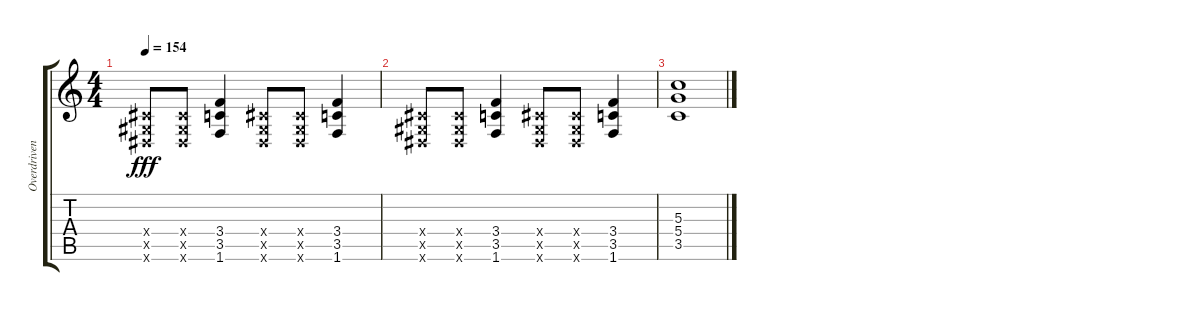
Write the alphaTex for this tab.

\track ("Overdriven Guitar 1" "Overdriven") {instrument distortionguitar}
\staff {score tabs}
\tuning (E4 B3 G3 D3 A2 E2) {hide}
\ts (4 4)
\tempo 154
\clef g2
\ks c
(-1.4{x} -1.5{x} -1.6{x}).8{dy fff} (-1.4{x} -1.5{x} -1.6{x}).8 (3.4 3.5 1.6).4 (-1.4{x} -1.5{x} -1.6{x}).8 (-1.4{x} -1.5{x} -1.6{x}).8 (3.4 3.5 1.6).4 |
(-1.4{x} -1.5{x} -1.6{x}).8 (-1.4{x} -1.5{x} -1.6{x}).8 (3.4 3.5 1.6).4 (-1.4{x} -1.5{x} -1.6{x}).8 (-1.4{x} -1.5{x} -1.6{x}).8 (3.4 3.5 1.6).4 |
(5.3 5.4 3.5).1
